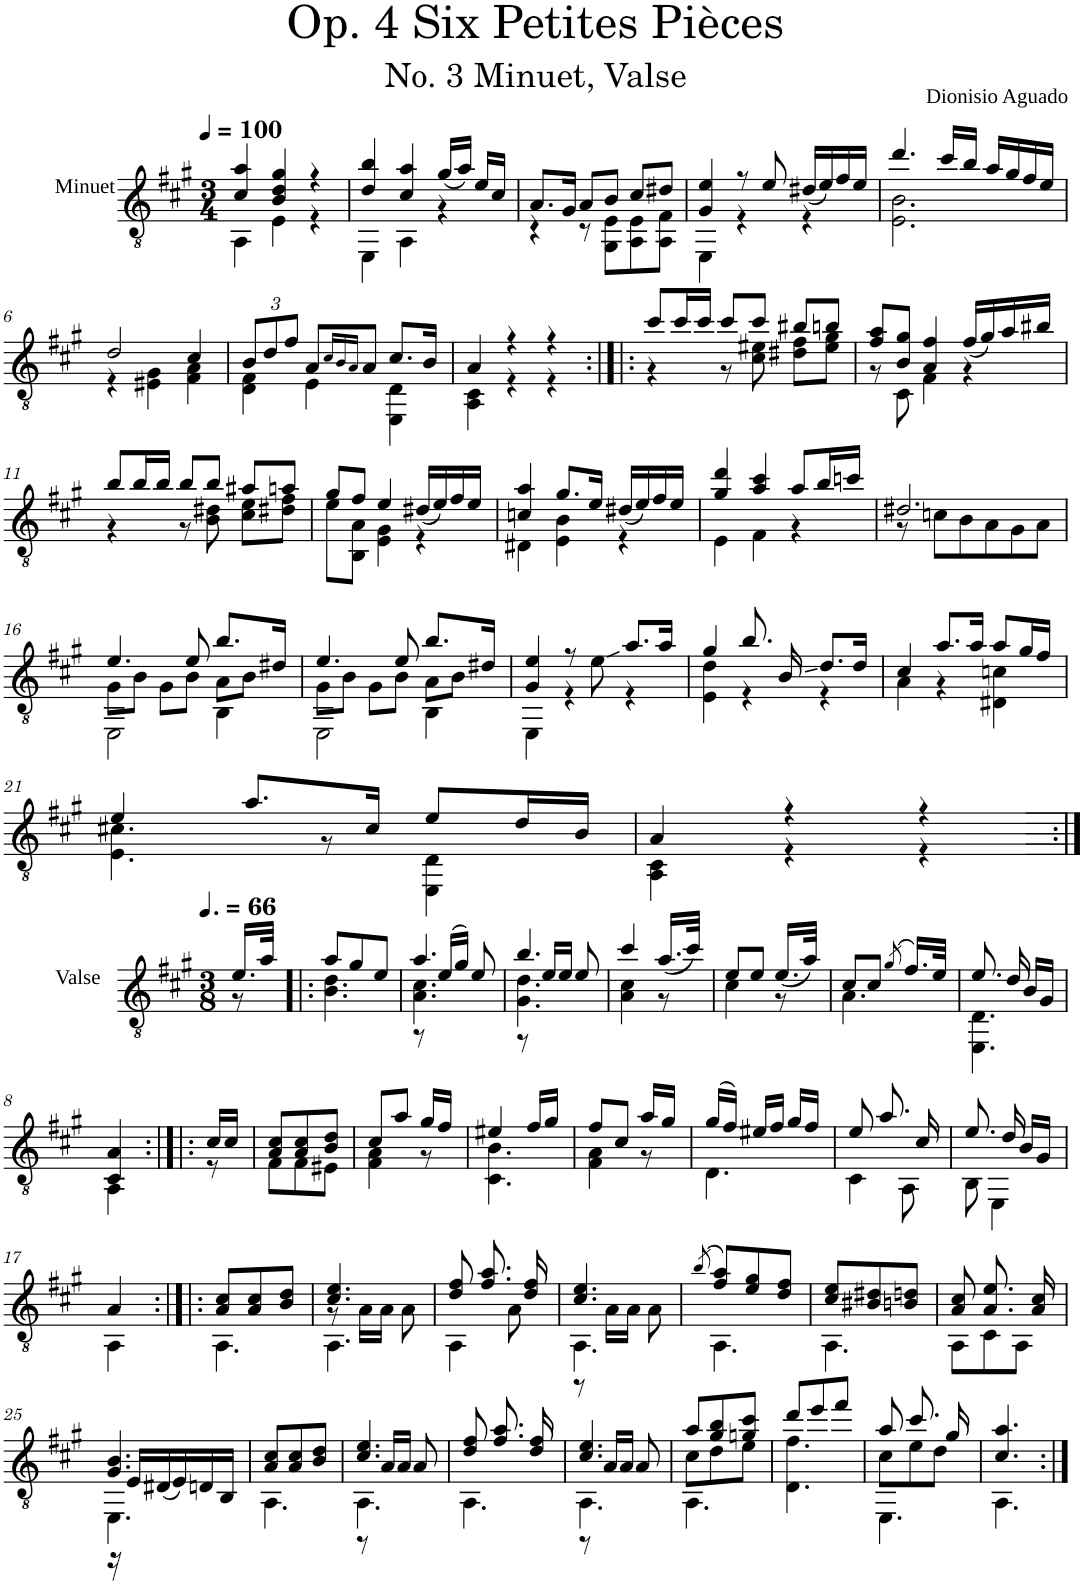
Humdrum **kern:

**kern
*part1
*staff1
*I"Guitar
*clefGv2
*k[f#c#g#]
*A:
*M3/4
*MM100
=1
*^
4c#/ 4a/	4AA\
4B/ 4d/ 4g#/	4E\
4r	4r
=2	=2
4d/ 4b/	4EE\
4c#/ 4a/	4AA\
(<16g#/LL	4r
16a/JJ)	.
16e/LL	.
16c#/JJ	.
=3	=3
8.A/L	4r
16G#/Jk	.
8A/L	8r
8B/J	8GG#\ 8E\L
8c#/L	8AA\ 8E\
8d#X/J	8AA\ 8F#\J
=4	=4
4G#/ 4e/	4EE\
8r	4r
8e/	.
(<16d#X/LL	4r
16e/)	.
16f#/	.
16e/JJ	.
=5	=5
4.dd/	2.E\ 2.B\
16cc#/LL	.
16b/JJ	.
16a/LL	.
16g#/	.
16f#/	.
16e/JJ	.
!!LO:LB:g=z	!!
=6	=6
2d/	4r
.	4E#X\ 4G#\
4c#/	4F#\ 4A\
=7	=7
*Xbrackettup	*
12B/L	4D\ 4F#\
12d/	.
12f#/J	.
8A/L	4E\
16qc#/LL	.
16qB/	.
16qA/JJ	.
8A/J	.
8.c#/L	4EE\ 4D\
16B/Jk	.
=8	=8
4A/	4AA\ 4C#\
4r	4r
4r	4r
=9:|!|:	=9:|!|:
8cc#/L	4r
16cc#/L	.
16cc#/JJ	.
8cc#/L	8r
8cc#/J	8c#\ 8e#X\
8b#X/L	8d#X\ 8f#\L
8bn/J	8e#\ 8g#\J
=10	=10
8f#/ 8a/L	8r
8B/ 8g#/J	8C#\
4A/ 4f#/	4F#\
(<16f#/LL	4r
16g#/)	.
16a/	.
16b#X/JJ	.
!!LO:LB:g=z	!!
=11	=11
8b/L	4r
16b/L	.
16b/JJ	.
8b/L	8r
8b/J	8B\ 8d#X\
8a#X/L	8c#\ 8e\L
8an/J	8d#X\ 8f#\J
=12	=12
8g#/L	8e\L
8f#/J	8BB\ 8A\J
4e/	4E\ 4G#\
(<16d#X/LL	4r
16e/)	.
16f#/	.
16e/JJ	.
=13	=13
4cn/ 4a/	4D#X\
8.g#/L	4E\ 4B\
16e/Jk	.
(<16d#X/LL	4r
16e/)	.
16f#/	.
16e/JJ	.
=14	=14
4g#/ 4dd/	4E\
4a/ 4cc#/	4F#\
8a/L	4r
16b/L	.
16ccn/JJ	.
=15	=15
2.d#X/	8r
.	8cn\L
.	8B\
.	8A\
.	8G#\
.	8A\J
!!LO:LB:g=z	!!
=16	=16
*	*^
4.e/	2EE\	8G#\L
.	.	8B\J
.	.	8G#\L
8e/	.	8B\J
8.b/L	4BB\	8A\L
.	.	8B\J
16d#X/Jk	.	.
=17	=17	=17
4.e/	2EE\	8G#\L
.	.	8B\J
.	.	8G#\L
8e/	.	8B\J
8.b/L	4BB\	8A\L
.	.	8B\J
16d#X/Jk	.	.
*	*v	*v
=18	=18
4G#/ 4e/	4EE\
8r	4r
8e\	.
8.a/L	4r
16a/Jk	.
=19	=19
4g#/	4E\ 4d\
8.b/	4r
16B/	.
8.d/L	4r
16d/Jk	.
=20	=20
4c#/	4A\
8.a/L	4r
16a/Jk	.
8a/L	4D#X\ 4cn\
16g#/L	.
16f#/JJ	.
!!LO:LB:g=z	!!
=21	=21
4e/	4.E\ 4.c#X\
8.a/L	.
.	8r
16c#/Jk	.
8e/L	4EE\ 4D\
16d/L	.
16B/JJ	.
=22	=22
4A/	4AA\ 4C#\
4r	4r
4r	4r
*v	*v
=23:|!
64ryy
!!LO:LB:g=z
=
*k[f#c#g#]
*A:
*M3/8
*MM99
*^
16.e/LL	8r
32a/JJk	.
=1!|:	=1!|:
8a/L	4.B\ 4.d\
8g#/	.
8e/J	.
=2	=2
*	*^
4.a/	4.A\ 4.c#\	8r
.	.	(>16e/LL
.	.	16g#/JJ)
.	.	8e/
=3	=3	=3
4.b/	4.G#\ 4.d\	8r
.	.	16e/LL
.	.	16e/JJ
.	.	8e/
*	*v	*v
=4	=4
4cc#/	4A\ 4c#\
(<16.a/LL	8r
32cc#/JJk)	.
=5	=5
8e/L	4c#\
8e/J	.
(<16.e/LL	8r
32a/JJk)	.
=6	=6
8c#/L	4.A\
8c#/J	.
(>8qg#/	.
16.f#/LL)	.
32e/JJk	.
=7	=7
8.e/	4.EE\ 4.D\
16d/	.
16B/LL	.
16G#/JJ	.
!!LO:LB:g=z	!!
=8	=8
4C#/ 4A/	4AA\
=9:|!|:	=9:|!|:
16c#/LL	8r
16c#/JJ	.
=10	=10
8A/ 8c#/L	8F#\L
8A/ 8c#/	8F#\
8B/ 8d/J	8E#X\J
=11	=11
8c#/L	4F#\ 4A\
8a/J	.
16g#/LL	8r
16f#/JJ	.
=12	=12
4e#X/	4.C#\ 4.B\
16f#/LL	.
16g#/JJ	.
=13	=13
8f#/L	4F#\ 4A\
8c#/J	.
16a/LL	8r
16g#/JJ	.
=14	=14
(16g#/LL	4.D\
16f#/JJ)	.
16e#X/LL	.
16f#/JJ	.
16g#/LL	.
16f#/JJ	.
=15	=15
8e/	4C#\
8.a/	.
.	8AA\
16c#/	.
=16	=16
8.e/	8BB\
.	4EE\
16d/	.
16B/LL	.
16G#/JJ	.
!!LO:LB:g=z	!!
=17	=17
4A/	4AA\
=18:|!|:	=18:|!|:
8A/ 8c#/L	4.AA\
8A/ 8c#/	.
8B/ 8d/J	.
=19	=19
*	*^
4.c#/ 4.e/	8r	4.AA\
.	16A\LL	.
.	16A\JJ	.
.	8A\	.
*	*v	*v
=20	=20
8d/ 8f#/	4AA\
8.f#/ 8.a/	.
.	8A\
16d/ 16f#/	.
=21	=21
*	*^
4.c#/ 4.e/	4.AA\	8r
.	.	16A\LL
.	.	16A\JJ
.	.	8A\
*v	*v	*v
=22
(>8qb/
*^
8f#/ 8a/L)	4.AA\
8e/ 8g#/	.
8d/ 8f#/J	.
=23	=23
8c#/ 8e/L	4.AA\
8B#X/ 8d#X/	.
8Bn/ 8dn/J	.
=24	=24
8A/ 8c#/	8AA\L
8.A/ 8.e/	8C#\
.	8AA\J
16A/ 16c#/	.
!!LO:LB:g=z	!!
=25	=25
*	*^
4.G#/ 4.B/	4.EE\	16r
.	.	16E/LL
.	.	(<16D#X/
.	.	16E/)
.	.	16Dn/
.	.	16BB/JJ
*	*v	*v
=26	=26
8A/ 8c#/L	4.AA\
8A/ 8c#/	.
8B/ 8d/J	.
=27	=27
*	*^
4.c#/ 4.e/	4.AA\	8r
.	.	16A/LL
.	.	16A/JJ
.	.	8A/
*	*v	*v
=28	=28
8d/ 8f#/	4.AA\
8.f#/ 8.a/	.
16d/ 16f#/	.
=29	=29
*	*^
4.c#/ 4.e/	4.AA\	8r
.	.	16A/LL
.	.	16A/JJ
.	.	8A/
=30	=30	=30
8a/L	4.AA\	8c#\L
8g#/ 8b/	.	8d\
8gn/ 8cc#/J	.	8e\J
*	*v	*v
=31	=31
8dd/L	4.D\ 4.f#\
8ee/	.
8ff#/J	.
=32	=32
*	*^
8a/	4.EE\	8c#\L
8.cc#/	.	8e\
.	.	8d\J
16g#/	.	.
*	*v	*v
=33	=33
4.c#/ 4.a/	4.AA\
*v	*v
=:|!
*-
